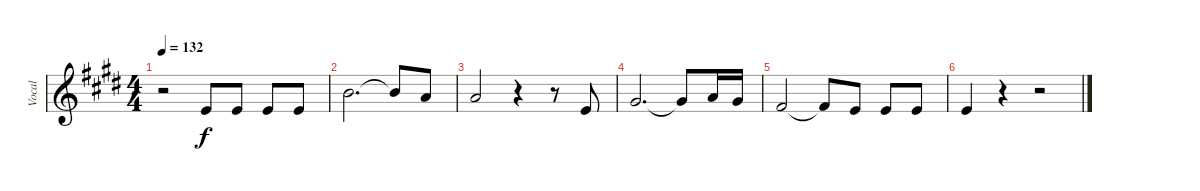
\track ("Vocal" "Vocal") {instrument electricgrandpiano}
\staff {score}
\tuning (E4 B3 G3 D3 A2 E2 B1) {hide}
\ts (4 4)
\tempo 132
\clef g2
\ks e
r.2{dy f} 0.1.8 0.1.8 0.1.8 0.1.8 |
7.1.2{d} 7.1{t}.8 5.1.8 |
5.1.2 r.4 r.8 0.1.8 |
4.1.2{d} 4.1{t}.8 5.1.16 4.1.16 |
2.1.2 2.1{t}.8 0.1.8 0.1.8 0.1.8 |
0.1.4 r.4 r.2
